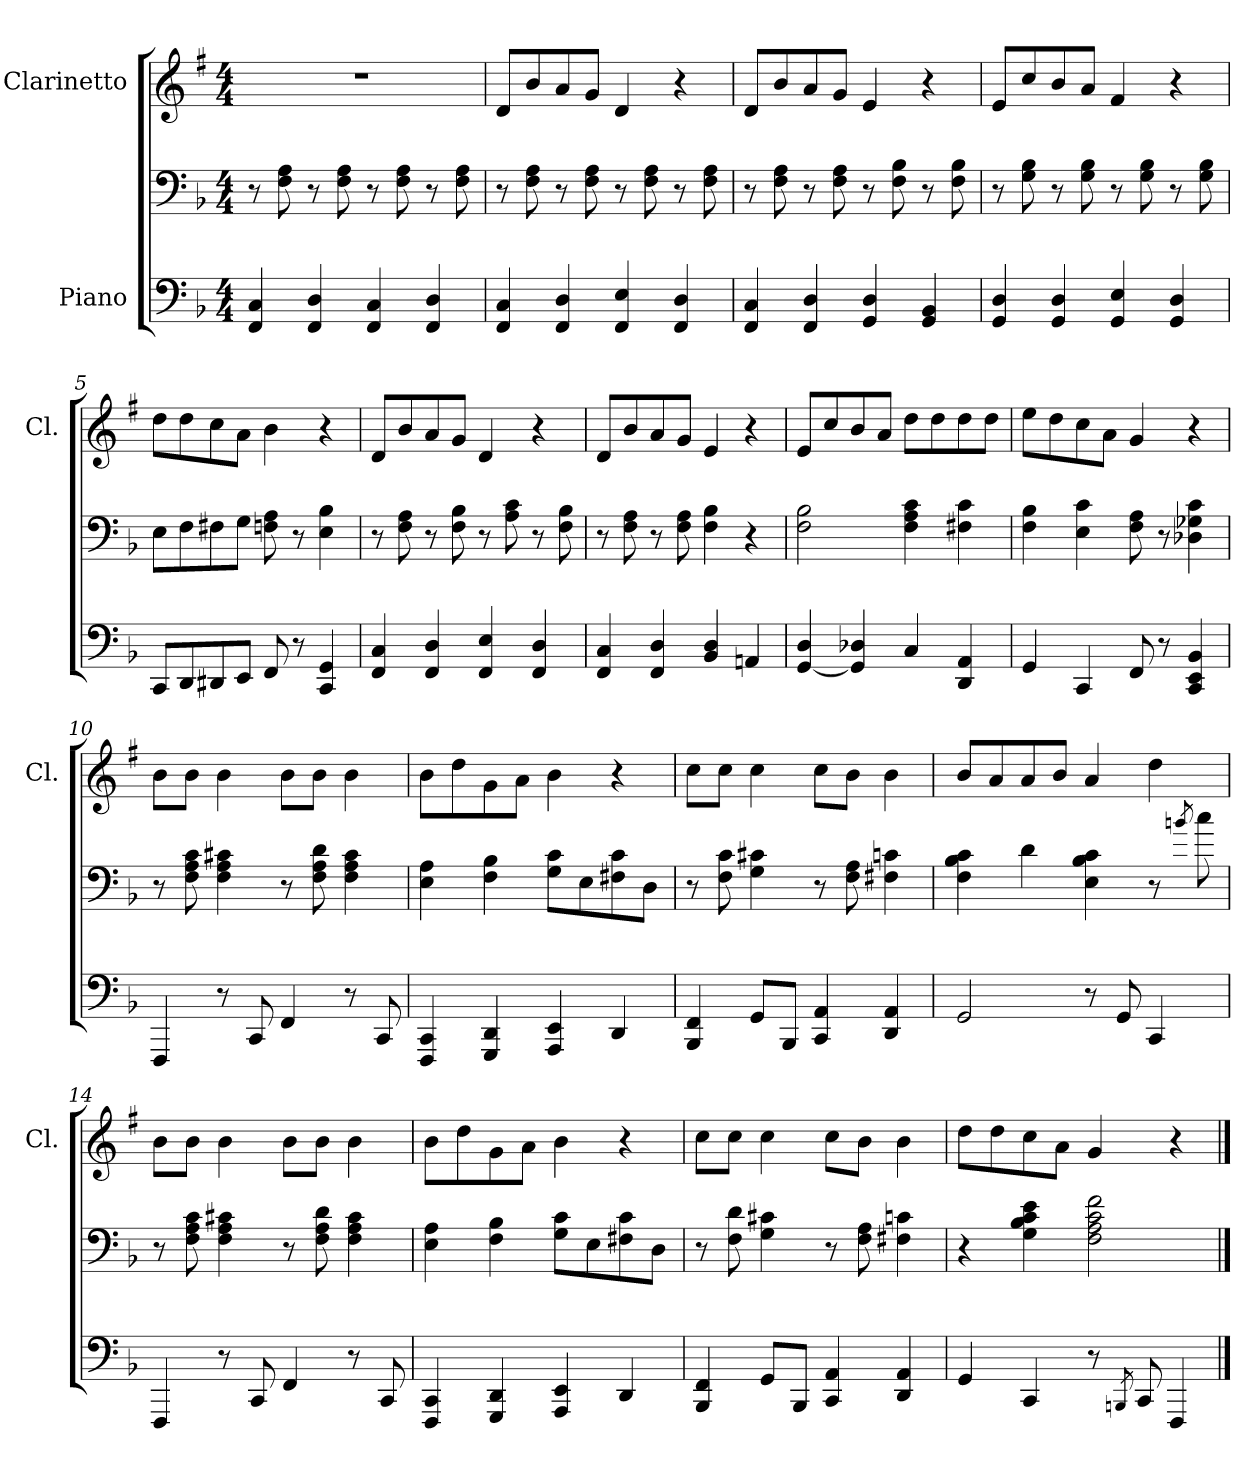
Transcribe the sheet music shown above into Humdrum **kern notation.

**kern	**kern	**kern
*part2	*part2	*part1
*staff3	*staff2	*staff1
*I"Piano	*	*I"Clarinetto
*	*	*I'Cl.
*clefF4	*clefF4	*clefG2
*	*	*ITrd1c2
*k[b-]	*k[b-]	*k[b-]
*M4/4	*M4/4	*M4/4
*MM80	*MM80	*MM80
=1	=1	=1
4FF/ 4C/	8r	1r
.	8F\ 8A\	.
4FF/ 4D/	8r	.
.	8F\ 8A\	.
4FF/ 4C/	8r	.
.	8F\ 8A\	.
4FF/ 4D/	8r	.
.	8F\ 8A\	.
=2	=2	=2
4FF/ 4C/	8r	8c/L
.	8F\ 8A\	8a/
4FF/ 4D/	8r	8g/
.	8F\ 8A\	8f/J
4FF/ 4E/	8r	4c/
.	8F\ 8A\	.
4FF/ 4D/	8r	4r
.	8F\ 8A\	.
=3	=3	=3
4FF/ 4C/	8r	8c/L
.	8F\ 8A\	8a/
4FF/ 4D/	8r	8g/
.	8F\ 8A\	8f/J
4GG/ 4D/	8r	4d/
.	8F\ 8B-\	.
4GG/ 4BB-/	8r	4r
.	8F\ 8B-\	.
=4	=4	=4
4GG/ 4D/	8r	8d/L
.	8G\ 8B-\	8b-/
4GG/ 4D/	8r	8a/
.	8G\ 8B-\	8g/J
4GG/ 4E/	8r	4e/
.	8G\ 8B-\	.
4GG/ 4D/	8r	4r
.	8G\ 8B-\	.
=5	=5	=5
8CC/L	8E\L	8cc\L
8DD/	8F\	8cc\
8DD#X/	8F#X\	8b-\
8EE/J	8G\J	8g\J
8FF/	8Fn\ 8A\	4a\
8r	8r	.
4CC/ 4GG/	4E\ 4B-\	4r
!!LO:LB:g=z
=6	=6	=6
4FF/ 4C/	8r	8c/L
.	8F\ 8A\	8a/
4FF/ 4D/	8r	8g/
.	8F\ 8B-\	8f/J
4FF/ 4E/	8r	4c/
.	8A\ 8c\	.
4FF/ 4D/	8r	4r
.	8F\ 8B-\	.
=7	=7	=7
4FF/ 4C/	8r	8c/L
.	8F\ 8A\	8a/
4FF/ 4D/	8r	8g/
.	8F\ 8A\	8f/J
4BB-/ 4D/	4F\ 4B-\	4d/
4AAn/	4r	4r
=8	=8	=8
[4GG/ 4D/	2F\ 2B-\	8d/L
.	.	8b-/
4GG/] 4D-X/	.	8a/
.	.	8g/J
4C/	4F\ 4A\ 4c\	8cc\L
.	.	8cc\
4DD/ 4AA/	4F#X\ 4c\	8cc\
.	.	8cc\J
=9	=9	=9
4GG/	4F\ 4B-\	8dd\L
.	.	8cc\
4CC/	4E\ 4c\	8b-\
.	.	8g\J
8FF/	8F\ 8A\	4f/
8r	8r	.
4CC/ 4EE/ 4BB-/	4D-X\ 4G-X\ 4c\	4r
!!LO:LB:g=z
=10	=10	=10
4FFF/	8r	8a\L
.	8F\ 8A\ 8c\	8a\J
8r	4F\ 4A\ 4c#X\	4a\
8CC/	.	.
4FF/	8r	8a\L
.	8F\ 8A\ 8d\	8a\J
8r	4F\ 4A\ 4c#\	4a\
8CC/	.	.
=11	=11	=11
4FFF/ 4CC/	4E\ 4A\	8a\L
.	.	8cc\
4GGG/ 4DD/	4F\ 4B-\	8f\
.	.	8g\J
4AAA/ 4EE/	8G\ 8c\L	4a\
.	8E\	.
4DD/	8F#X\ 8c\	4r
.	8D\J	.
=12	=12	=12
4BBB-/ 4FF/	8r	8b-\L
.	8F\ 8c\	8b-\J
8GG/L	4G\ 4c#X\	4b-\
8BBB-/J	.	.
4CC/ 4AA/	8r	8b-\L
.	8F\ 8A\	8a\J
4DD/ 4AA/	4F#X\ 4cn\	4a\
=13	=13	=13
2GG/	4F\ 4B-\ 4c\	8a/L
.	.	8g/
.	4d\	8g/
.	.	8a/J
8r	4E\ 4B-\ 4c\	4g/
8GG/	.	.
4CC/	8r	4cc\
.	8qbn/	.
.	8cc\	.
!!LO:LB:g=z
=14	=14	=14
4FFF/	8r	8a\L
.	8F\ 8A\ 8c\	8a\J
8r	4F\ 4A\ 4c#X\	4a\
8CC/	.	.
4FF/	8r	8a\L
.	8F\ 8A\ 8d\	8a\J
8r	4F\ 4A\ 4c#\	4a\
8CC/	.	.
=15	=15	=15
4FFF/ 4CC/	4E\ 4A\	8a\L
.	.	8cc\
4GGG/ 4DD/	4F\ 4B-\	8f\
.	.	8g\J
4AAA/ 4EE/	8G\ 8c\L	4a\
.	8E\	.
4DD/	8F#X\ 8c\	4r
.	8D\J	.
=16	=16	=16
4BBB-/ 4FF/	8r	8b-\L
.	8F\ 8d\	8b-\J
8GG/L	4G\ 4c#X\	4b-\
8BBB-/J	.	.
4CC/ 4AA/	8r	8b-\L
.	8F\ 8A\	8a\J
4DD/ 4AA/	4F#X\ 4cn\	4a\
=17	=17	=17
4GG/	4r	8cc\L
.	.	8cc\
4CC/	4G\ 4B-\ 4c\ 4e\	8b-\
.	.	8g\J
8r	2F\ 2A\ 2c\ 2f\	4f/
8qBBBn/	.	.
8CC/	.	.
4FFF/	.	4r
==	==	==
*-	*-	*-
